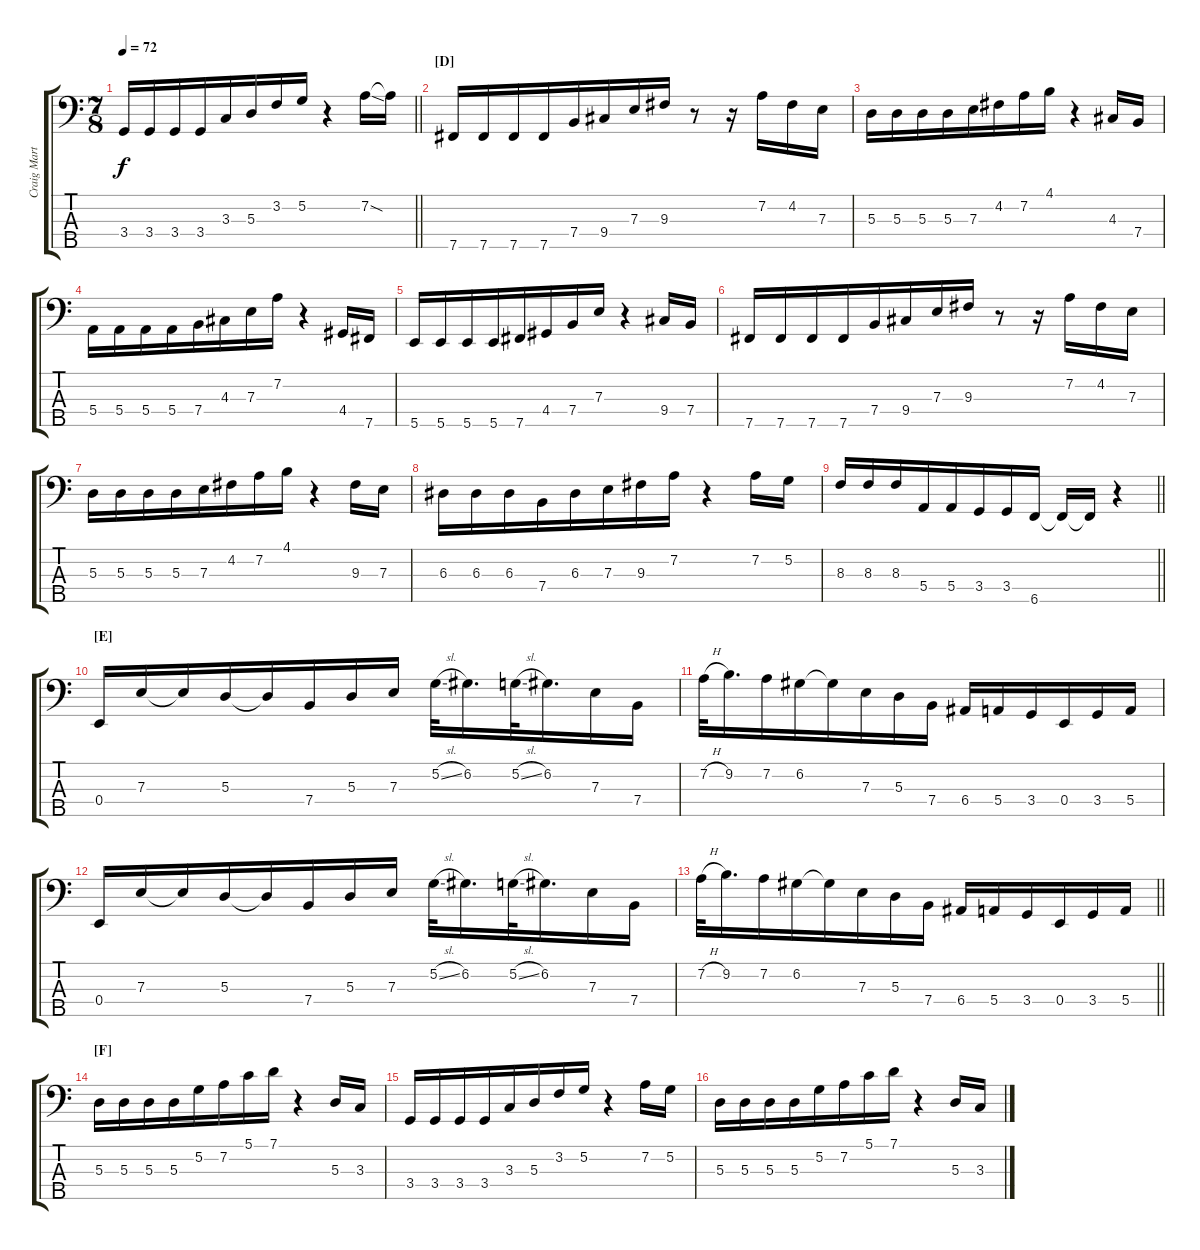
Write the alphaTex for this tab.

\track ("Craig Martini" "Craig Mart") {instrument electricbassfinger}
\staff {score tabs}
\tuning (G2 D2 A1 E1 B0) {hide}
\ts (7 8)
\tempo 72
\clef f4
\barLineRight lightlight
\ks aminor
3.4.16{dy f} 3.4.16 3.4.16 3.4.16 3.3.16 5.3.16 3.2.16 5.2.16 r.4 7.2{sod}.16 7.2{t}.16 |
\section ("" "[D]")
7.5.16 7.5.16 7.5.16 7.5.16 7.4.16 9.4.16 7.3.16 9.3.16 r.8 r.16 7.2.16 4.2.16 7.3.16 |
5.3.16 5.3.16 5.3.16 5.3.16 7.3.16 4.2.16 7.2.16 4.1.16 r.4 4.3.16 7.4.16 |
5.4.16 5.4.16 5.4.16 5.4.16 7.4.16 4.3.16 7.3.16 7.2.16 r.4 4.4.16 7.5.16 |
5.5.16 5.5.16 5.5.16 5.5.16 7.5.16 4.4.16 7.4.16 7.3.16 r.4 9.4.16 7.4.16 |
7.5.16 7.5.16 7.5.16 7.5.16 7.4.16 9.4.16 7.3.16 9.3.16 r.8 r.16 7.2.16 4.2.16 7.3.16 |
5.3.16 5.3.16 5.3.16 5.3.16 7.3.16 4.2.16 7.2.16 4.1.16 r.4 9.3.16 7.3.16 |
6.3.16 6.3.16 6.3.16 7.4.16 6.3.16 7.3.16 9.3.16 7.2.16 r.4 7.2.16 5.2.16 |
\barLineRight lightlight
8.3.16 8.3.16 8.3.16 5.4.16 5.4.16 3.4.16 3.4.16 6.5.16 6.5{t}.16 6.5{t}.16 r.4 |
\section ("" "[E]")
0.4.16 7.3.16 7.3{t}.16 5.3.16 5.3{t}.16 7.4.16 5.3.16 7.3.16 5.2{sl}.32 6.2.16{d} 5.2{sl}.32 6.2.16{d} 7.3.16 7.4.16 |
7.2{h}.32 9.2.16{d} 7.2.16 6.2.16 6.2{t}.16 7.3.16 5.3.16 7.4.16 6.4.16 5.4.16 3.4.16 0.4.16 3.4.16 5.4.16 |
0.4.16 7.3.16 7.3{t}.16 5.3.16 5.3{t}.16 7.4.16 5.3.16 7.3.16 5.2{sl}.32 6.2.16{d} 5.2{sl}.32 6.2.16{d} 7.3.16 7.4.16 |
\barLineRight lightlight
7.2{h}.32 9.2.16{d} 7.2.16 6.2.16 6.2{t}.16 7.3.16 5.3.16 7.4.16 6.4.16 5.4.16 3.4.16 0.4.16 3.4.16 5.4.16 |
\section ("" "[F]")
5.3.16 5.3.16 5.3.16 5.3.16 5.2.16 7.2.16 5.1.16 7.1.16 r.4 5.3.16 3.3.16 |
3.4.16 3.4.16 3.4.16 3.4.16 3.3.16 5.3.16 3.2.16 5.2.16 r.4 7.2.16 5.2.16 |
5.3.16 5.3.16 5.3.16 5.3.16 5.2.16 7.2.16 5.1.16 7.1.16 r.4 5.3.16 3.3.16
